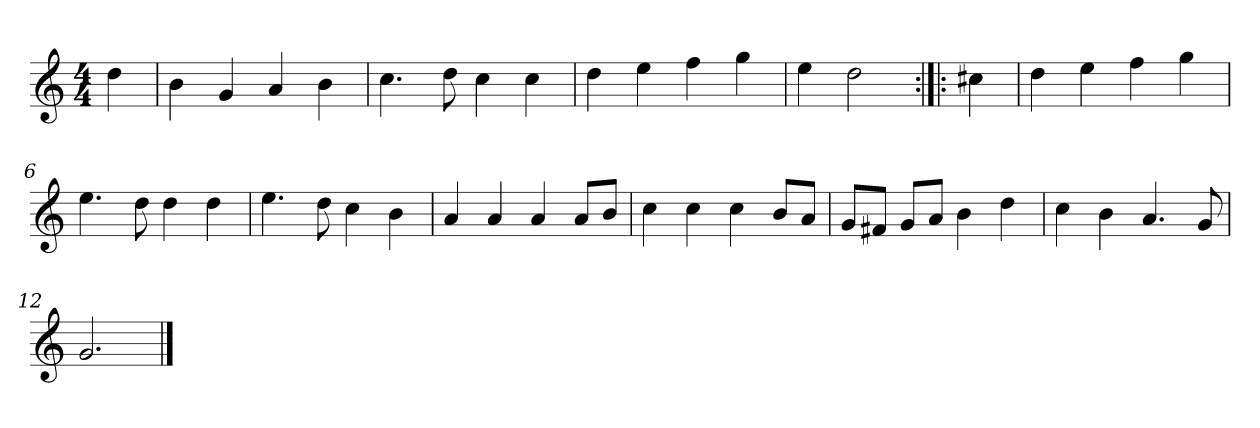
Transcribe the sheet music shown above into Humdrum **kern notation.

**kern
*part1
*staff1
*clefG2
*k[]
*G:mix
*M4/4
*MM120
=
4dd
=1
4b
4g
4a
4b
=2
4.cc
8dd
4cc
4cc
=3
4dd
4ee
4ff
4gg
=4
4ee
2dd
=:|!|:
4cc#X
=5
4dd
4ee
4ff
4gg
=6
4.ee
8dd
4dd
4dd
=7
4.ee
8dd
4cc
4b
=8
4a
4a
4a
8a/L
8b/J
=9
4cc
4cc
4cc
8b/L
8a/J
=10
8g/L
8f#X/J
8g/L
8a/J
4b
4dd
=11
4cc
4b
4.a
8g
=12
2.g
==
*-
